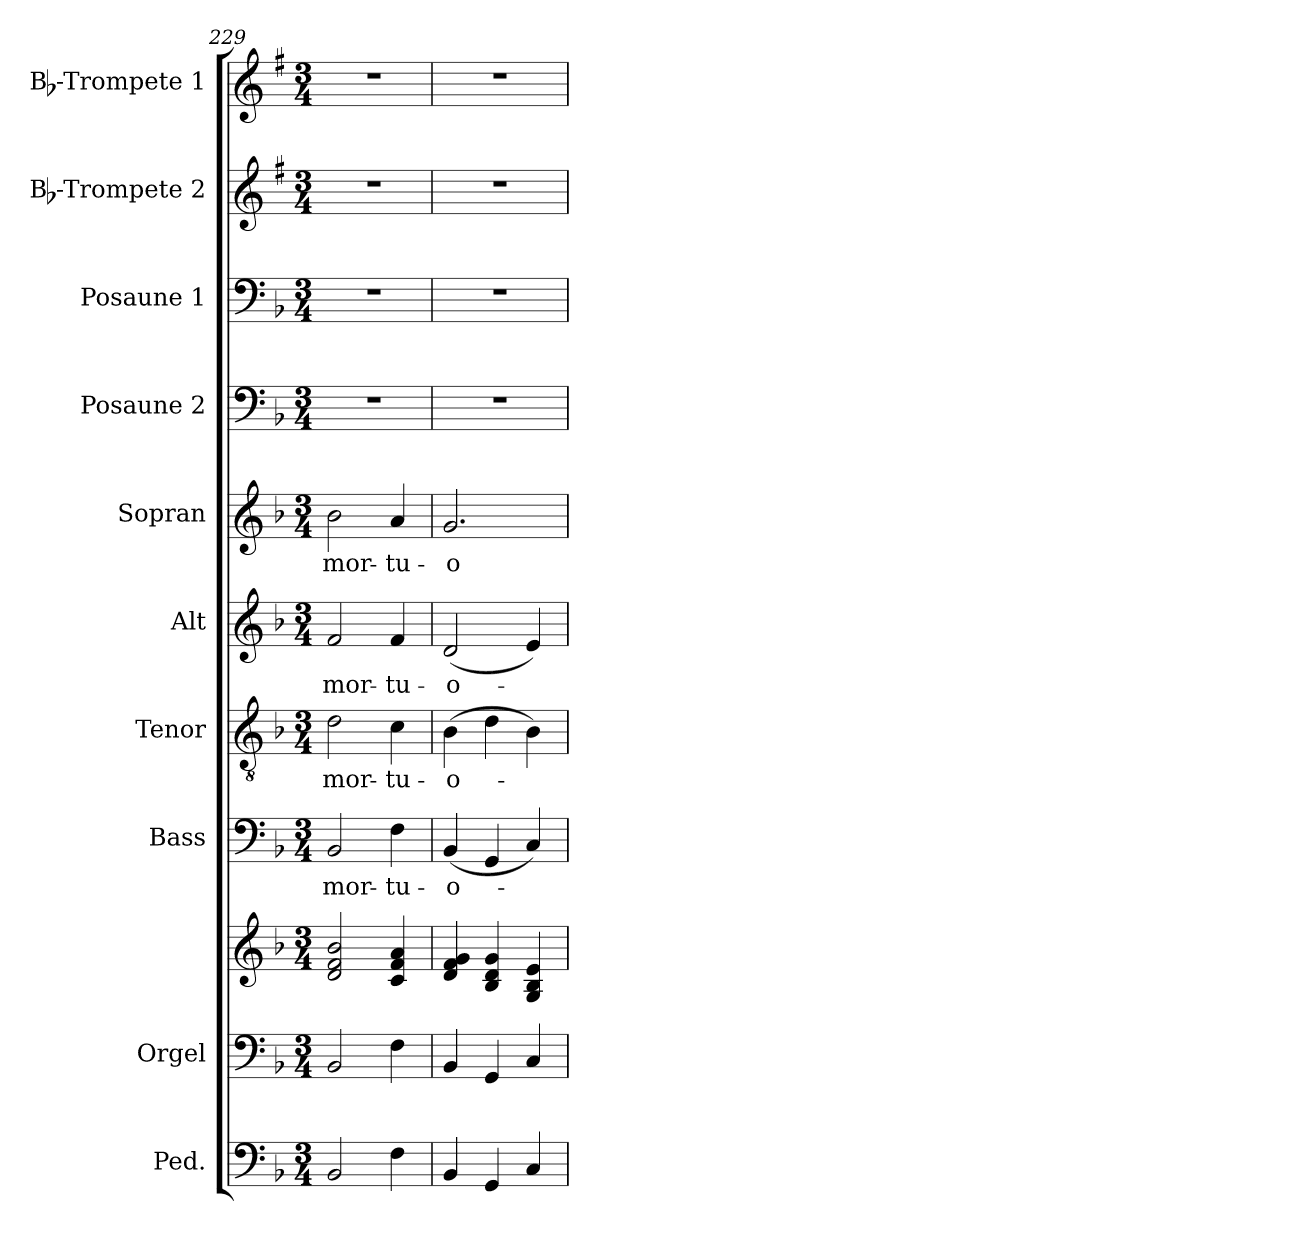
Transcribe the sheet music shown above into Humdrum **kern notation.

**kern	**kern	**kern	**kern	**text	**kern	**text	**kern	**text	**kern	**text	**kern	**kern	**kern	**kern
*part10	*part9	*part9	*part8	*part8	*part7	*part7	*part6	*part6	*part5	*part5	*part4	*part3	*part2	*part1
*staff11	*staff10	*staff9	*staff8	*staff8	*staff7	*staff7	*staff6	*staff6	*staff5	*staff5	*staff4	*staff3	*staff2	*staff1
*I"Ped.	*I"Orgel	*	*I"Bass	*	*I"Tenor	*	*I"Alt	*	*I"Sopran	*	*I"Posaune 2	*I"Posaune 1	*I"Bb-Trompete 2	*I"Bb-Trompete 1
*	*I'Org.	*	*I'B.	*	*I'T.	*	*I'A.	*	*I'S.	*	*I'Pos. 2	*I'Pos. 1	*I'Bb Trp. 2	*I'Bb Trp. 1
*clefF4	*clefF4	*clefG2	*clefF4	*	*clefGv2	*	*clefG2	*	*clefG2	*	*clefF4	*clefF4	*clefG2	*clefG2
*ITrd7c12	*	*	*	*	*	*	*	*	*	*	*	*	*ITrd1c2	*ITrd1c2
*k[b-]	*k[b-]	*k[b-]	*k[b-]	*	*k[b-]	*	*k[b-]	*	*k[b-]	*	*k[b-]	*k[b-]	*k[b-]	*k[b-]
*F:	*F:	*F:	*F:	*	*F:	*	*F:	*	*F:	*	*F:	*F:	*F:	*F:
*M3/4	*M3/4	*M3/4	*M3/4	*	*M3/4	*	*M3/4	*	*M3/4	*	*M3/4	*M3/4	*M3/4	*M3/4
=229	=229	=229	=229	=229	=229	=229	=229	=229	=229	=229	=229	=229	=229	=229
!	!	!	!	!LO:LY:b	!	!LO:LY:b	!	!LO:LY:b	!	!LO:LY:b	!	!	!	!
2BBB-/	2BB-/	2d/ 2f/ 2b-/	2BB-/	mor-	2d\	mor-	2f/	mor-	2b-\	mor-	2.r	2.r	2.r	2.r
!	!	!	!	!LO:LY:b	!	!LO:LY:b	!	!LO:LY:b	!	!LO:LY:b	!	!	!	!
4FF\	4F\	4c/ 4f/ 4a/	4F\	-tu-	4c\	-tu-	4f/	-tu-	4a/	-tu-	.	.	.	.
=230	=230	=230	=230	=230	=230	=230	=230	=230	=230	=230	=230	=230	=230	=230
!	!	!	!	!LO:LY:b	!	!LO:LY:b	!	!LO:LY:b	!	!LO:LY:b	!	!	!	!
4BBB-/	4BB-/	4d/ 4f/ 4g/	(<4BB-/	-o-	(>4B-\	-o-	(<2d/	-o-	2.g/	-o-	2.r	2.r	2.r	2.r
4GGG/	4GG/	4B-/ 4d/ 4g/	4GG/	.	4d\	.	.	.	.	.	.	.	.	.
4CC/	4C/	4G/ 4B-/ 4e/	4C/)	.	4B-\)	.	4e/)	.	.	.	.	.	.	.
=	=	=	=	=	=	=	=	=	=	=	=	=	=	=
*-	*-	*-	*-	*-	*-	*-	*-	*-	*-	*-	*-	*-	*-	*-
